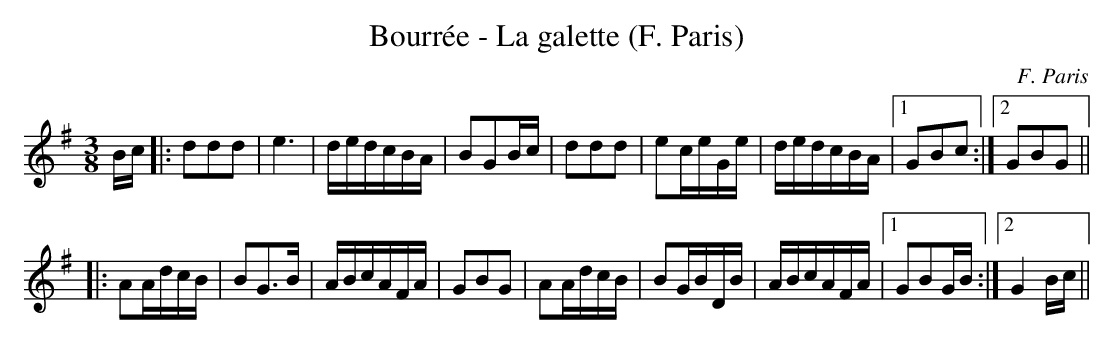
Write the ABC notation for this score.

X:1
T:Bourrée - La galette (F. Paris)
C:F. Paris
M:3/8
L:1/16
K:G
Bc|:d2d2d2|e6|dedcBA|B2G2Bc|\
d2d2d2|e2ceGe|dedcBA|1 G2B2c2:|2 G2B2G2||
|:A2AdcB|B2G3B|ABcAFA|G2B2G2|\
A2AdcB|B2GBDB|ABcAFA|1 G2B2GB:|2 G4Bc||
